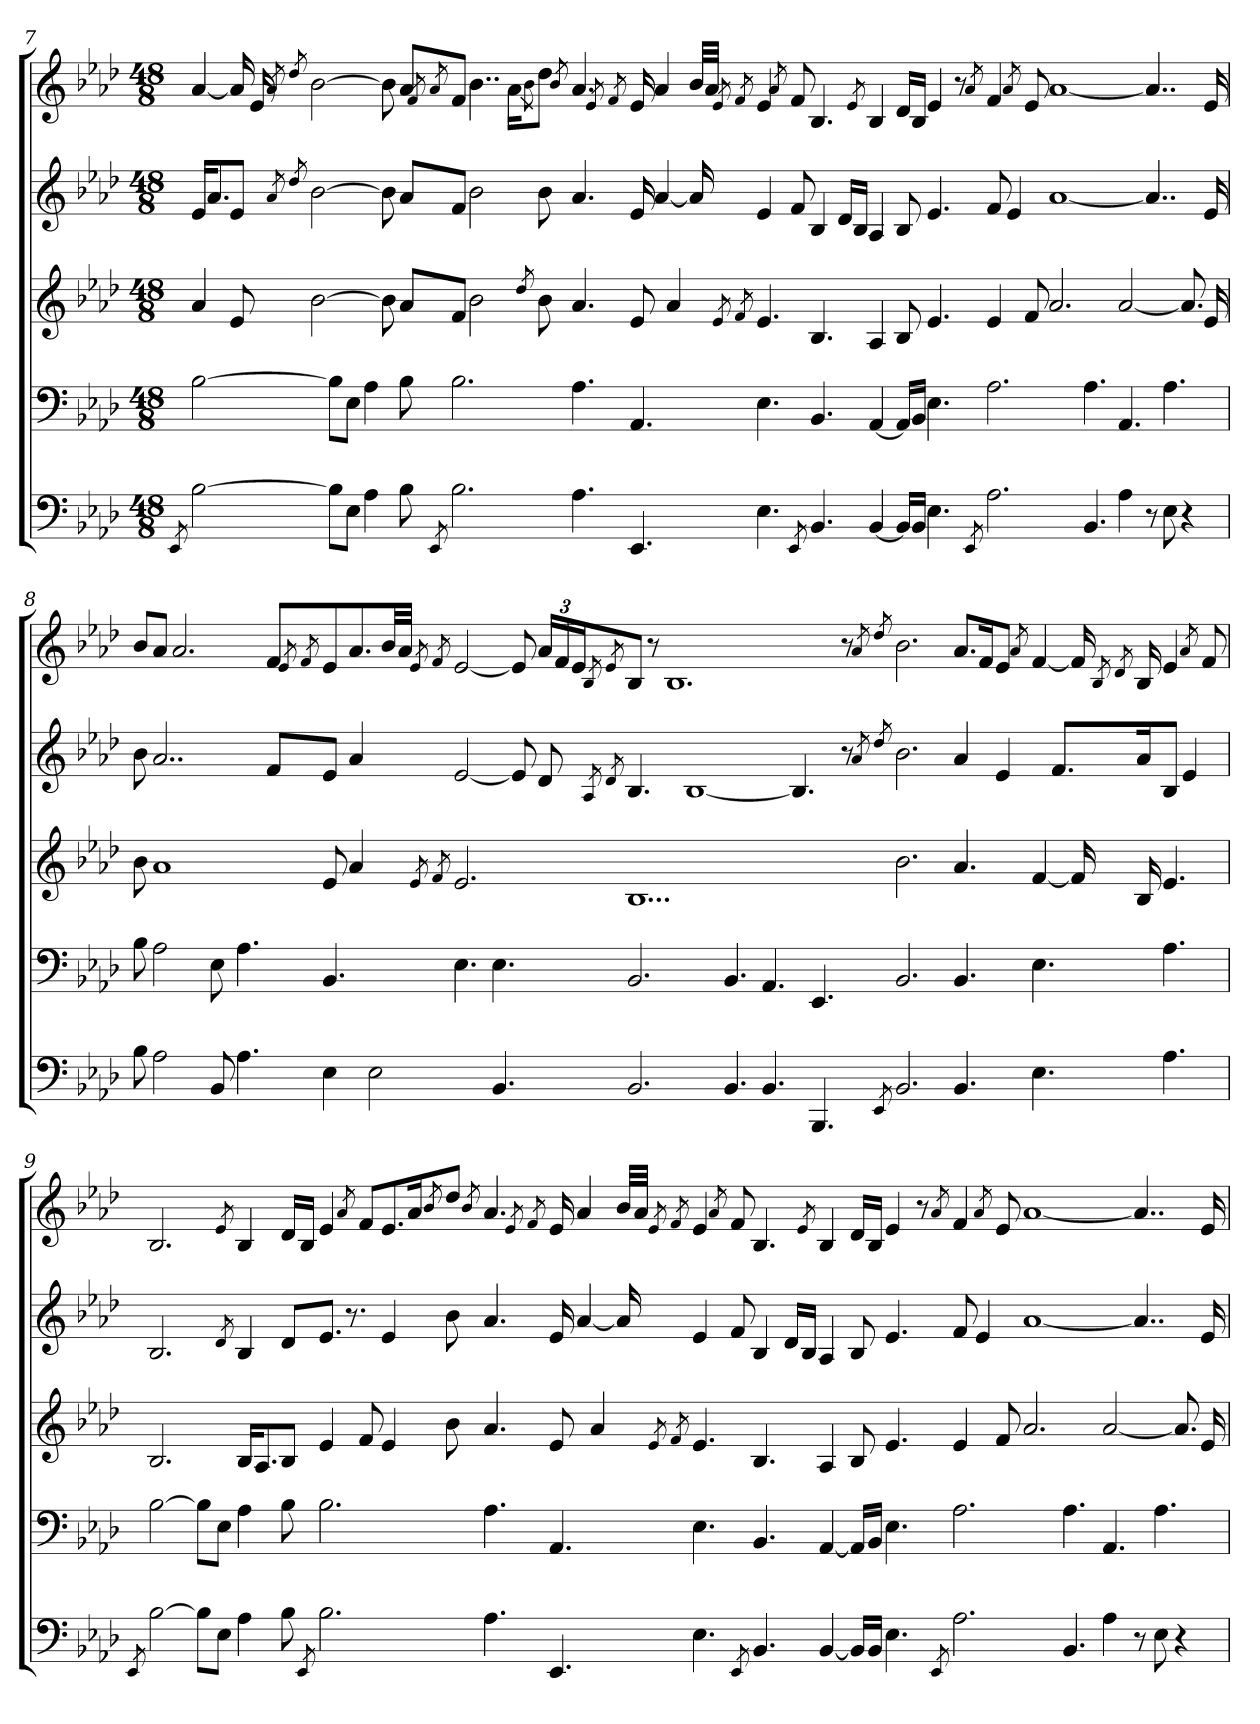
**kern	**kern	**kern	**kern	**kern
*part5	*part4	*part3	*part2	*part1
*staff5	*staff4	*staff3	*staff2	*staff1
*clefF4	*clefF4	*clefG2	*clefG2	*clefG2
*k[b-e-a-d-]	*k[b-e-a-d-]	*k[b-e-a-d-]	*k[b-e-a-d-]	*k[b-e-a-d-]
*M48/8	*M48/8	*M48/8	*M48/8	*M48/8
=7	=7	=7	=7	=7
8qEE-	.	.	.	.
[2B-	[2B-	4a-	16e-/KL	[4a-
.	.	.	8.a-/	.
.	.	8e-	8e-/J	16a-]
.	.	.	.	16e-
.	.	.	8qa-	8qa-
.	.	.	8qdd-	8qdd-
.	.	[2b-	[2b-	[2b-
8B-\L]	8B-\L]	.	.	.
8E-\J	8E-\J	.	.	.
4A-	4A-	.	.	.
.	.	8b-]	8b-]	8b-]
8B-	8B-	8a-/L	8a-/L	8a-/L
.	.	.	.	8qf/
8qEE-	.	.	.	8qa-/
2.B-	2.B-	8f/J	8f/J	8f/J
.	.	2b-	2b-	4..b-
.	.	.	.	16a-\KL
.	.	8qdd-	.	8qb-\
.	.	8b-	8b-	8dd-\J
.	.	.	.	8qb-
4.A-	4.A-	4.a-	4.a-	4.a-
.	.	.	.	8qe-
.	.	.	.	8qf
4.EE-	4.AA-	8e-	16e-	16e-
.	.	.	[4a-	4a-
.	.	4a-	.	.
.	.	.	16a-]	32b-/LLL
.	.	.	.	32a-/JJJ
.	.	8qe-	.	8qe-
.	.	8qf	.	8qf
4.E-	4.E-	4.e-	4e-	4e-
.	.	.	.	8qa-
.	.	.	8f	8f
8qEE-	.	.	.	.
4.BB-	4.BB-	4.B-	4B-	4.B-
.	.	.	16d-/LL	.
.	.	.	16B-/JJ	.
.	.	.	.	8qe-
[4BB-	[4AA-	4A-	4A-	4B-
16BB-/LL]	16AA-/LL]	8B-	8B-	16d-/LL
16BB-/JJ	16BB-/JJ	.	.	16B-/JJ
4.E-	4.E-	4.e-	4.e-	4e-
.	.	.	.	8r
8qEE-	.	.	.	8qa-
2.A-	2.A-	4e-	8f	4f
.	.	.	4e-	.
.	.	.	.	8qa-
.	.	8f	.	8e-
.	.	2.a-	[1a-	[1a-
4.BB-	4.A-	.	.	.
4A-	4.AA-	[2a-	.	.
8r	.	.	4..a-]	4..a-]
8E-	4.A-	.	.	.
4r	.	8.a-]	.	.
.	.	16e-	16e-	16e-
=8	=8	=8	=8	=8
8B-	8B-	8b-	8b-	8b-/L
2A-	2A-	1a-	2..a-	8a-/J
.	.	.	.	2.a-
8BB-	8E-	.	.	.
4.A-	4.A-	.	.	.
.	.	.	8f/L	8f/L
.	.	.	.	8qe-/
.	.	.	.	8qf/
4E-	4.BB-	8e-	8e-/J	8e-/
.	.	4a-	4a-	8.a-/
2E-	.	.	.	.
.	.	.	.	32b-/LL
.	.	.	.	32a-/JJJ
.	.	8qe-	.	8qe-
.	.	8qf	.	8qf
.	4.E-	2.e-	[2e-	[2e-
4.BB-	4.E-	.	.	.
.	.	.	8e-]	8e-]
.	.	.	8d-	24a-/LL
.	.	.	.	24f/
.	.	.	.	24e-/J
.	.	.	8qA-	8qB-/
.	.	.	8qd-	8qe-/
2.BB-	2.BB-	1...B-	4.B-	8B-/J
.	.	.	.	8r
.	.	.	.	1.B-
.	.	.	[1B-	.
4.BB-	4.BB-	.	.	.
4.BB-	4.AA-	.	.	.
.	.	.	4.B-]	.
4.BBB-	4.EE-	.	.	.
.	.	.	8r	8r
.	.	.	8qa-	8qa-
8qEE-	.	.	8qdd-	8qdd-
2.BB-	2.BB-	2.b-	2.b-	2.b-
4.BB-	4.BB-	4.a-	4a-	8.a-/L
.	.	.	.	16f/K
.	.	.	4e-	8e-/J
.	.	.	.	8qa-
4.E-	4.E-	[4f	.	[4f
.	.	.	8.f/L	.
.	.	16f]	.	16f]
.	.	.	.	8qB-
.	.	.	.	8qd-
.	.	16B-	16a-/K	16B-
4.A-	4.A-	4.e-	8B-/J	4e-
.	.	.	4e-	.
.	.	.	.	8qa-
.	.	.	.	8f
=9	=9	=9	=9	=9
8qEE-	.	.	.	.
[2B-	[2B-	2.B-	2.B-	2.B-
8B-\L]	8B-\L]	.	.	.
8E-\J	8E-\J	.	.	.
.	.	.	8qd-	8qe-
4A-	4A-	16B-/KL	4B-	4B-
.	.	8.A-/	.	.
8B-	8B-	8B-/J	8d-/L	16d-/LL
.	.	.	.	16B-/JJ
8qEE-	.	.	.	.
2.B-	2.B-	4e-	8.e-/J	4e-
.	.	.	8.r	.
.	.	.	.	8qa-
.	.	8f	.	8f/L
.	.	4e-	4e-	8.e-/
.	.	.	.	16a-/K
.	.	.	.	8qb-/
.	.	8b-	8b-	8dd-/J
.	.	.	.	8qb-
4.A-	4.A-	4.a-	4.a-	4.a-
.	.	.	.	8qe-
.	.	.	.	8qf
4.EE-	4.AA-	8e-	16e-	16e-
.	.	.	[4a-	4a-
.	.	4a-	.	.
.	.	.	16a-]	32b-/LLL
.	.	.	.	32a-/JJJ
.	.	8qe-	.	8qe-
.	.	8qf	.	8qf
4.E-	4.E-	4.e-	4e-	4e-
.	.	.	.	8qa-
.	.	.	8f	8f
8qEE-	.	.	.	.
4.BB-	4.BB-	4.B-	4B-	4.B-
.	.	.	16d-/LL	.
.	.	.	16B-/JJ	.
.	.	.	.	8qe-
[4BB-	[4AA-	4A-	4A-	4B-
16BB-/LL]	16AA-/LL]	8B-	8B-	16d-/LL
16BB-/JJ	16BB-/JJ	.	.	16B-/JJ
4.E-	4.E-	4.e-	4.e-	4e-
.	.	.	.	8r
8qEE-	.	.	.	8qa-
2.A-	2.A-	4e-	8f	4f
.	.	.	4e-	.
.	.	.	.	8qa-
.	.	8f	.	8e-
.	.	2.a-	[1a-	[1a-
4.BB-	4.A-	.	.	.
4A-	4.AA-	[2a-	.	.
8r	.	.	4..a-]	4..a-]
8E-	4.A-	.	.	.
4r	.	8.a-]	.	.
.	.	16e-	16e-	16e-
=	=	=	=	=
*-	*-	*-	*-	*-
